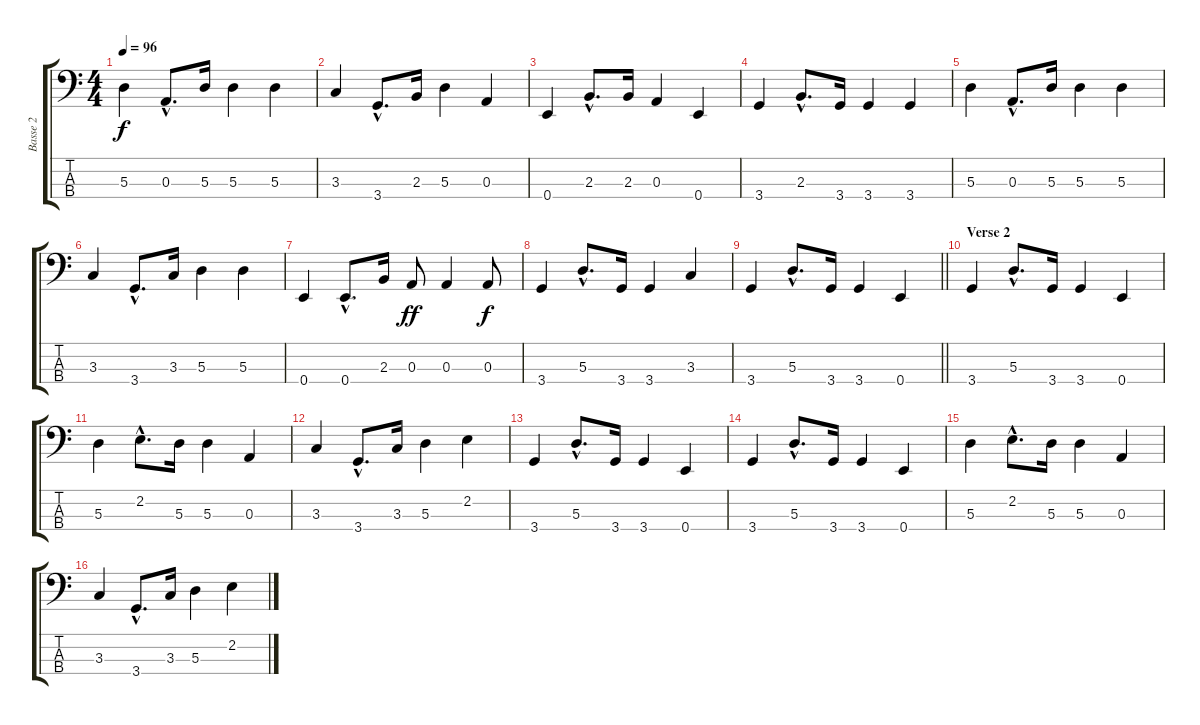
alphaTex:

\track ("Basse 2" "Basse 2") {instrument fretlessbass}
\staff {score tabs}
\tuning (G2 D2 A1 E1) {hide}
\ts (4 4)
\tempo 96
\clef f4
\ks c
5.3.4{dy f} 0.3{hac}.8{d} 5.3.16 5.3.4 5.3.4 |
3.3.4 3.4{hac}.8{d} 2.3.16 5.3.4 0.3.4 |
0.4.4 2.3{hac}.8{d} 2.3.16 0.3.4 0.4.4 |
3.4.4 2.3{hac}.8{d} 3.4.16 3.4.4 3.4.4 |
5.3.4 0.3{hac}.8{d} 5.3.16 5.3.4 5.3.4 |
3.3.4 3.4{hac}.8{d} 3.3.16 5.3.4 5.3.4 |
0.4.4 0.4{hac}.8{d} 2.3.16 0.3.8{dy ff} 0.3.4 0.3.8{dy f} |
3.4.4 5.3{hac}.8{d} 3.4.16 3.4.4 3.3.4 |
\barLineRight lightlight
3.4.4 5.3{hac}.8{d} 3.4.16 3.4.4 0.4.4 |
\section ("" "Verse 2")
3.4.4 5.3{hac}.8{d} 3.4.16 3.4.4 0.4.4 |
5.3.4 2.2{hac}.8{d} 5.3.16 5.3.4 0.3.4 |
3.3.4 3.4{hac}.8{d} 3.3.16 5.3.4 2.2.4 |
3.4.4 5.3{hac}.8{d} 3.4.16 3.4.4 0.4.4 |
3.4.4 5.3{hac}.8{d} 3.4.16 3.4.4 0.4.4 |
5.3.4 2.2{hac}.8{d} 5.3.16 5.3.4 0.3.4 |
3.3.4 3.4{hac}.8{d} 3.3.16 5.3.4 2.2.4
